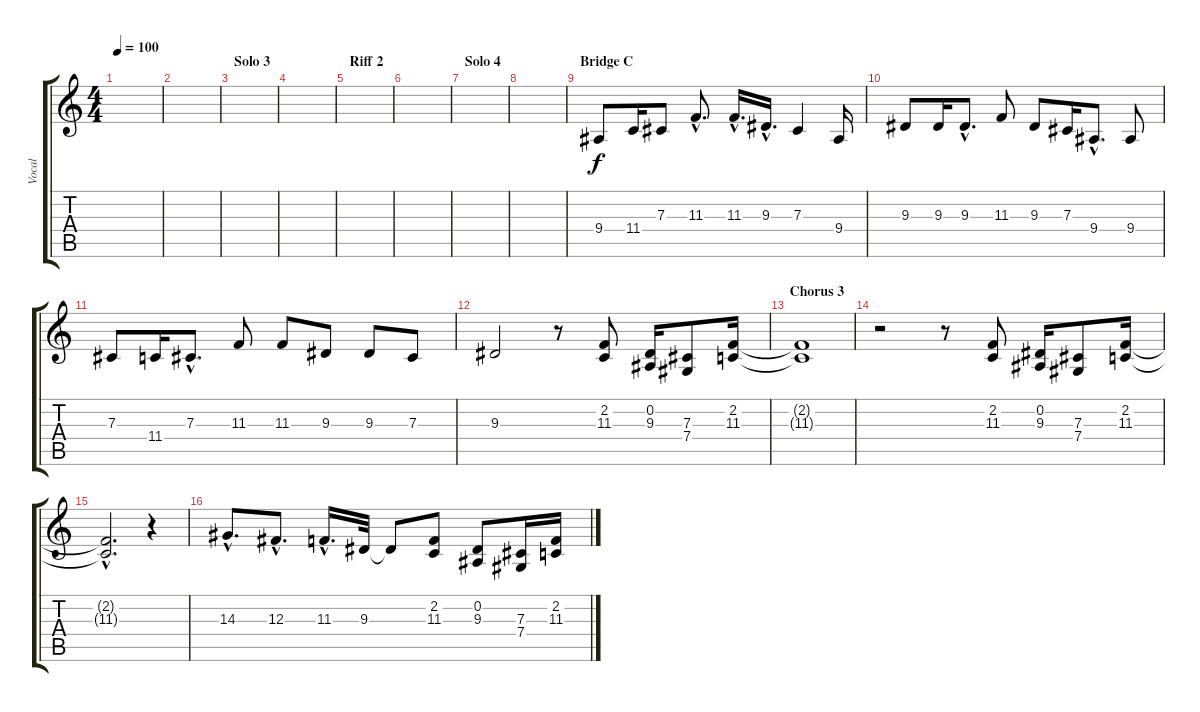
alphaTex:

\track ("Vocal " "Vocal ") {instrument lead6voice}
\staff {score tabs}
\tuning (Eb4 Bb3 Gb3 Db3 Ab2 Eb2) {hide}
\ts (4 4)
\tempo 100
\clef g2
\ks c
|
|
\section ("" "Solo 3 ")
|
|
\section ("" "Riff 2")
|
|
\section ("" "Solo 4")
|
|
\section ("" "Bridge C")
9.4.8 11.4.16 7.3.8 11.3{hac}.8{d} 11.3{hac}.16{d} 9.3{hac}.16{d} 7.3.4 9.4.16 |
9.3.8 9.3.16 9.3{hac}.8{d} 11.3.8 9.3.8 7.3.16 9.4{hac}.8{d} 9.4.8 |
7.3.8 11.4.16 7.3{hac}.8{d} 11.3.8 11.3.8 9.3.8 9.3.8 7.3.8 |
9.3.2 r.8 (2.2 11.3).8 (0.2 9.3).16 (7.3 7.4).8 (2.2 11.3).16 |
\section ("" "Chorus 3")
(2.2{t} 11.3{t}).1{volume 0} |
r.2{volume 16} r.8 (2.2 11.3).8 (0.2 9.3).16 (7.3 7.4).8 (2.2 11.3).16 |
(2.2{hac t} 11.3{hac t}).2{d volume 0} r.4{volume 16} |
14.3{hac}.8{d} 12.3{hac}.8{d} 11.3{hac}.16{d} 9.3.32 9.3{t}.8 (2.2 11.3).8 (0.2 9.3).8 (7.3 7.4).16 (2.2 11.3).16
